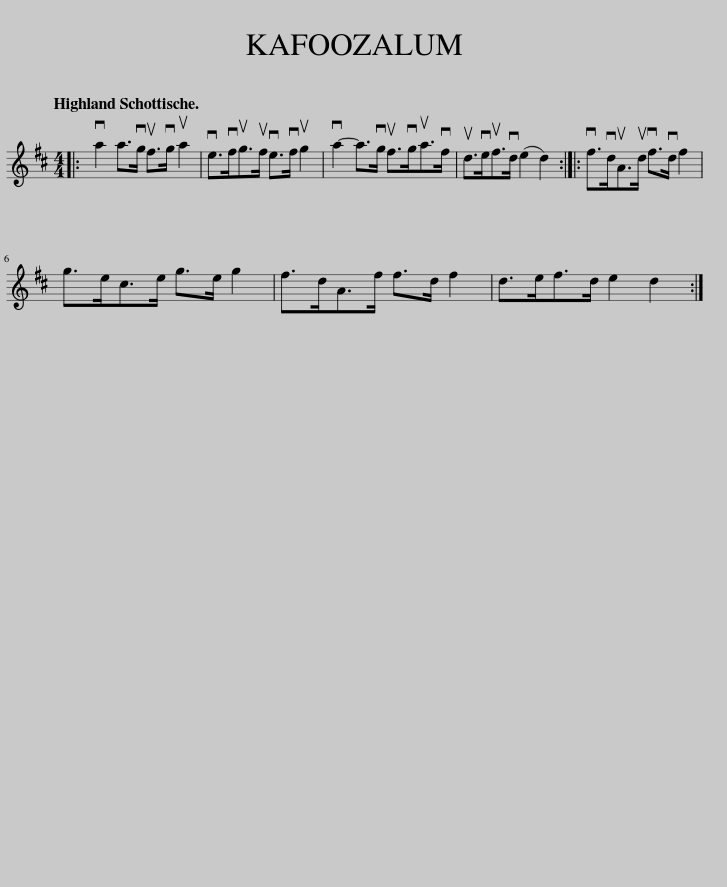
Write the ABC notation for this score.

X:1
L:1/8
Q:1/4=120
M:4/4
I:linebreak $
K:D
V:1 treble
V:1
|: va2 a>vg uf>vg ua2 | ve>vfug>uf ve>vf ug2 | va2- a>vg uf>vgua>vf | ud>veuf>vd (e2 d2) :: vf>vduA>ud vf>vd f2 |$ %5
 g>ec>e g>e g2 | f>dA>f f>d f2 | d>ef>d e2 d2 :| %8
